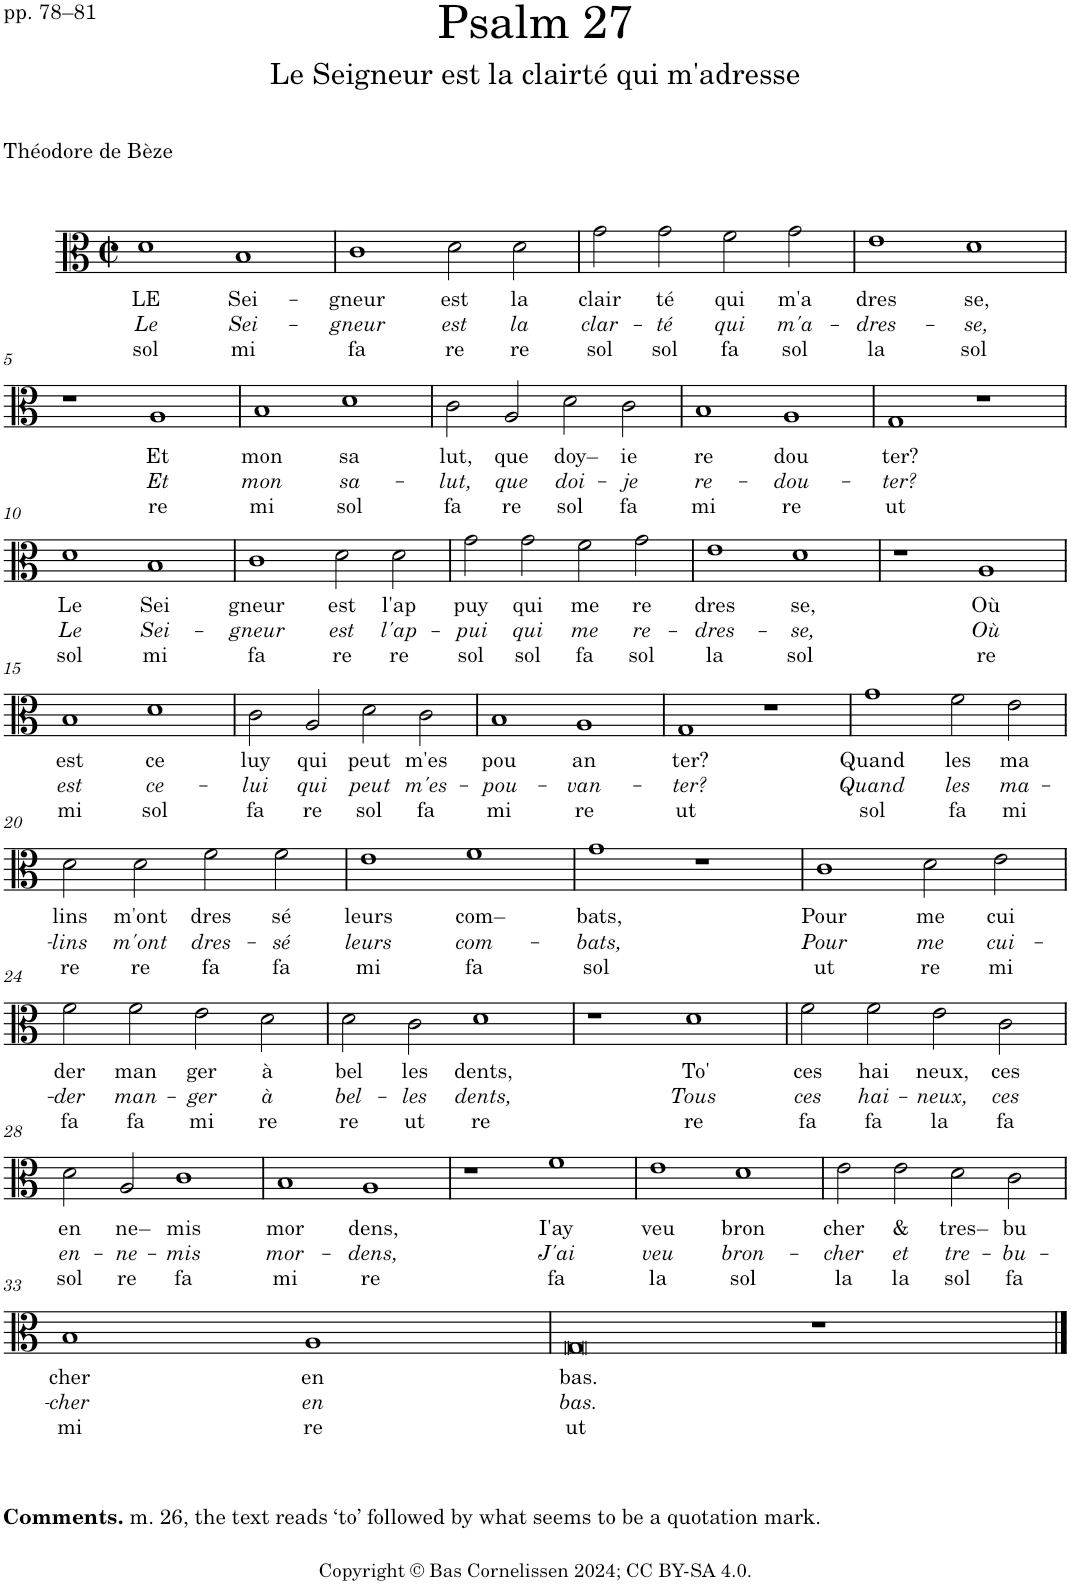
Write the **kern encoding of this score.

**kern	**text	**text	**text
*part1	*part1	*part1	*part1
*staff1	*staff1	*staff1	*staff1
*I"Voice	*	*	*
*I'Vo.	*	*	*
*clefC3	*	*	*
*k[]	*	*	*
*M4/2	*	*	*
*met(c|)	*	*	*
=1	=1	=1	=1
!	!LO:LY:b	!LO:LY:b	!LO:LY:b
1d	LE	Le	sol
!	!LO:LY:b	!LO:LY:b	!LO:LY:b
1B	Sei-	Sei-	mi
=2	=2	=2	=2
!	!LO:LY:b	!LO:LY:b	!LO:LY:b
1c	-gneur	-gneur	fa
!	!LO:LY:b	!LO:LY:b	!LO:LY:b
2d\	est	est	re
!	!LO:LY:b	!LO:LY:b	!LO:LY:b
2d\	la	la	re
=3	=3	=3	=3
!	!LO:LY:b	!LO:LY:b	!LO:LY:b
2g\	clair	clar-	sol
!	!LO:LY:b	!LO:LY:b	!LO:LY:b
2g\	té	-té	sol
!	!LO:LY:b	!LO:LY:b	!LO:LY:b
2f\	qui	qui	fa
!	!LO:LY:b	!LO:LY:b	!LO:LY:b
2g\	m'a	m'a-	sol
=4	=4	=4	=4
!	!LO:LY:b	!LO:LY:b	!LO:LY:b
1e	dres	-dres-	la
!	!LO:LY:b	!LO:LY:b	!LO:LY:b
1d	se,	-se,	sol
!!LO:LB:g=z
=5	=5	=5	=5
1r	.	.	.
!	!LO:LY:b	!LO:LY:b	!LO:LY:b
1A	Et	Et	re
=6	=6	=6	=6
!	!LO:LY:b	!LO:LY:b	!LO:LY:b
1B	mon	mon	mi
!	!LO:LY:b	!LO:LY:b	!LO:LY:b
1d	sa	sa-	sol
=7	=7	=7	=7
!	!LO:LY:b	!LO:LY:b	!LO:LY:b
2c\	lut,	-lut,	fa
!	!LO:LY:b	!LO:LY:b	!LO:LY:b
2A/	que	que	re
!	!LO:LY:b	!LO:LY:b	!LO:LY:b
2d\	doy–	doi-	sol
!	!LO:LY:b	!LO:LY:b	!LO:LY:b
2c\	ie	-je	fa
=8	=8	=8	=8
!	!LO:LY:b	!LO:LY:b	!LO:LY:b
1B	re	re-	mi
!	!LO:LY:b	!LO:LY:b	!LO:LY:b
1A	dou	-dou-	re
=9	=9	=9	=9
!	!LO:LY:b	!LO:LY:b	!LO:LY:b
1G	ter?	-ter?	ut
1r	.	.	.
!!LO:LB:g=z
=10	=10	=10	=10
!	!LO:LY:b	!LO:LY:b	!LO:LY:b
1d	Le	Le	sol
!	!LO:LY:b	!LO:LY:b	!LO:LY:b
1B	Sei	Sei-	mi
=11	=11	=11	=11
!	!LO:LY:b	!LO:LY:b	!LO:LY:b
1c	gneur	-gneur	fa
!	!LO:LY:b	!LO:LY:b	!LO:LY:b
2d\	est	est	re
!	!LO:LY:b	!LO:LY:b	!LO:LY:b
2d\	l'ap	l'ap-	re
=12	=12	=12	=12
!	!LO:LY:b	!LO:LY:b	!LO:LY:b
2g\	puy	-pui	sol
!	!LO:LY:b	!LO:LY:b	!LO:LY:b
2g\	qui	qui	sol
!	!LO:LY:b	!LO:LY:b	!LO:LY:b
2f\	me	me	fa
!	!LO:LY:b	!LO:LY:b	!LO:LY:b
2g\	re	re-	sol
=13	=13	=13	=13
!	!LO:LY:b	!LO:LY:b	!LO:LY:b
1e	dres	-dres-	la
!	!LO:LY:b	!LO:LY:b	!LO:LY:b
1d	se,	-se,	sol
=14	=14	=14	=14
1r	.	.	.
!	!LO:LY:b	!LO:LY:b	!LO:LY:b
1A	Où	Où	re
!!LO:LB:g=z
=15	=15	=15	=15
!	!LO:LY:b	!LO:LY:b	!LO:LY:b
1B	est	est	mi
!	!LO:LY:b	!LO:LY:b	!LO:LY:b
1d	ce	ce-	sol
=16	=16	=16	=16
!	!LO:LY:b	!LO:LY:b	!LO:LY:b
2c\	luy	-lui	fa
!	!LO:LY:b	!LO:LY:b	!LO:LY:b
2A/	qui	qui	re
!	!LO:LY:b	!LO:LY:b	!LO:LY:b
2d\	peut	peut	sol
!	!LO:LY:b	!LO:LY:b	!LO:LY:b
2c\	m'es	m'es-	fa
=17	=17	=17	=17
!	!LO:LY:b	!LO:LY:b	!LO:LY:b
1B	pou	-pou-	mi
!	!LO:LY:b	!LO:LY:b	!LO:LY:b
1A	an	-van-	re
=18	=18	=18	=18
!	!LO:LY:b	!LO:LY:b	!LO:LY:b
1G	ter?	-ter?	ut
1r	.	.	.
=19	=19	=19	=19
!	!LO:LY:b	!LO:LY:b	!LO:LY:b
1g	Quand	Quand	sol
!	!LO:LY:b	!LO:LY:b	!LO:LY:b
2f\	les	les	fa
!	!LO:LY:b	!LO:LY:b	!LO:LY:b
2e\	ma	ma-	mi
!!LO:LB:g=z
=20	=20	=20	=20
!	!LO:LY:b	!LO:LY:b	!LO:LY:b
2d\	lins	-lins	re
!	!LO:LY:b	!LO:LY:b	!LO:LY:b
2d\	m'ont	m'ont	re
!	!LO:LY:b	!LO:LY:b	!LO:LY:b
2f\	dres	dres-	fa
!	!LO:LY:b	!LO:LY:b	!LO:LY:b
2f\	sé	-sé	fa
=21	=21	=21	=21
!	!LO:LY:b	!LO:LY:b	!LO:LY:b
1e	leurs	leurs	mi
!	!LO:LY:b	!LO:LY:b	!LO:LY:b
1f	com–	com-	fa
=22	=22	=22	=22
!	!LO:LY:b	!LO:LY:b	!LO:LY:b
1g	bats,	-bats,	sol
1r	.	.	.
=23	=23	=23	=23
!	!LO:LY:b	!LO:LY:b	!LO:LY:b
1c	Pour	Pour	ut
!	!LO:LY:b	!LO:LY:b	!LO:LY:b
2d\	me	me	re
!	!LO:LY:b	!LO:LY:b	!LO:LY:b
2e\	cui	cui-	mi
!!LO:LB:g=z
=24	=24	=24	=24
!	!LO:LY:b	!LO:LY:b	!LO:LY:b
2f\	der	-der	fa
!	!LO:LY:b	!LO:LY:b	!LO:LY:b
2f\	man	man-	fa
!	!LO:LY:b	!LO:LY:b	!LO:LY:b
2e\	ger	-ger	mi
!	!LO:LY:b	!LO:LY:b	!LO:LY:b
2d\	à	à	re
=25	=25	=25	=25
!	!LO:LY:b	!LO:LY:b	!LO:LY:b
2d\	bel	bel-	re
!	!LO:LY:b	!LO:LY:b	!LO:LY:b
2c\	les	-les	ut
!	!LO:LY:b	!LO:LY:b	!LO:LY:b
1d	dents,	dents,	re
=26	=26	=26	=26
1r	.	.	.
!	!LO:LY:b	!LO:LY:b	!LO:LY:b
1d	To'	Tous	re
=27	=27	=27	=27
!	!LO:LY:b	!LO:LY:b	!LO:LY:b
2f\	ces	ces	fa
!	!LO:LY:b	!LO:LY:b	!LO:LY:b
2f\	hai	hai-	fa
!	!LO:LY:b	!LO:LY:b	!LO:LY:b
2e\	neux,	-neux,	la
!	!LO:LY:b	!LO:LY:b	!LO:LY:b
2c\	ces	ces	fa
!!LO:LB:g=z
=28	=28	=28	=28
!	!LO:LY:b	!LO:LY:b	!LO:LY:b
2d\	en	en-	sol
!	!LO:LY:b	!LO:LY:b	!LO:LY:b
2A/	ne–	-ne-	re
!	!LO:LY:b	!LO:LY:b	!LO:LY:b
1c	mis	-mis	fa
=29	=29	=29	=29
!	!LO:LY:b	!LO:LY:b	!LO:LY:b
1B	mor	mor-	mi
!	!LO:LY:b	!LO:LY:b	!LO:LY:b
1A	dens,	-dens,	re
=30	=30	=30	=30
1r	.	.	.
!	!LO:LY:b	!LO:LY:b	!LO:LY:b
1f	I'ay	J'ai	fa
=31	=31	=31	=31
!	!LO:LY:b	!LO:LY:b	!LO:LY:b
1e	veu	veu	la
!	!LO:LY:b	!LO:LY:b	!LO:LY:b
1d	bron	bron-	sol
=32	=32	=32	=32
!	!LO:LY:b	!LO:LY:b	!LO:LY:b
2e\	cher	-cher	la
!	!LO:LY:b	!LO:LY:b	!LO:LY:b
2e\	&	et	la
!	!LO:LY:b	!LO:LY:b	!LO:LY:b
2d\	tres–	tre-	sol
!	!LO:LY:b	!LO:LY:b	!LO:LY:b
2c\	bu	-bu-	fa
!!LO:LB:g=z
=33	=33	=33	=33
!LO:TX:b:B:t=Comments.	!	!	!
!LO:TX:b:t=m. 26, the text reads ‘to’ followed by what seems to be a quotation mark.	!	!	!
!	!LO:LY:b	!LO:LY:b	!LO:LY:b
1B	cher	-cher	mi
!	!LO:LY:b	!LO:LY:b	!LO:LY:b
1A	en	en	re
=34	=34	=34	=34
!	!LO:LY:b	!LO:LY:b	!LO:LY:b
1G	bas.	bas.	ut
1r	.	.	.
==	==	==	==
*-	*-	*-	*-
